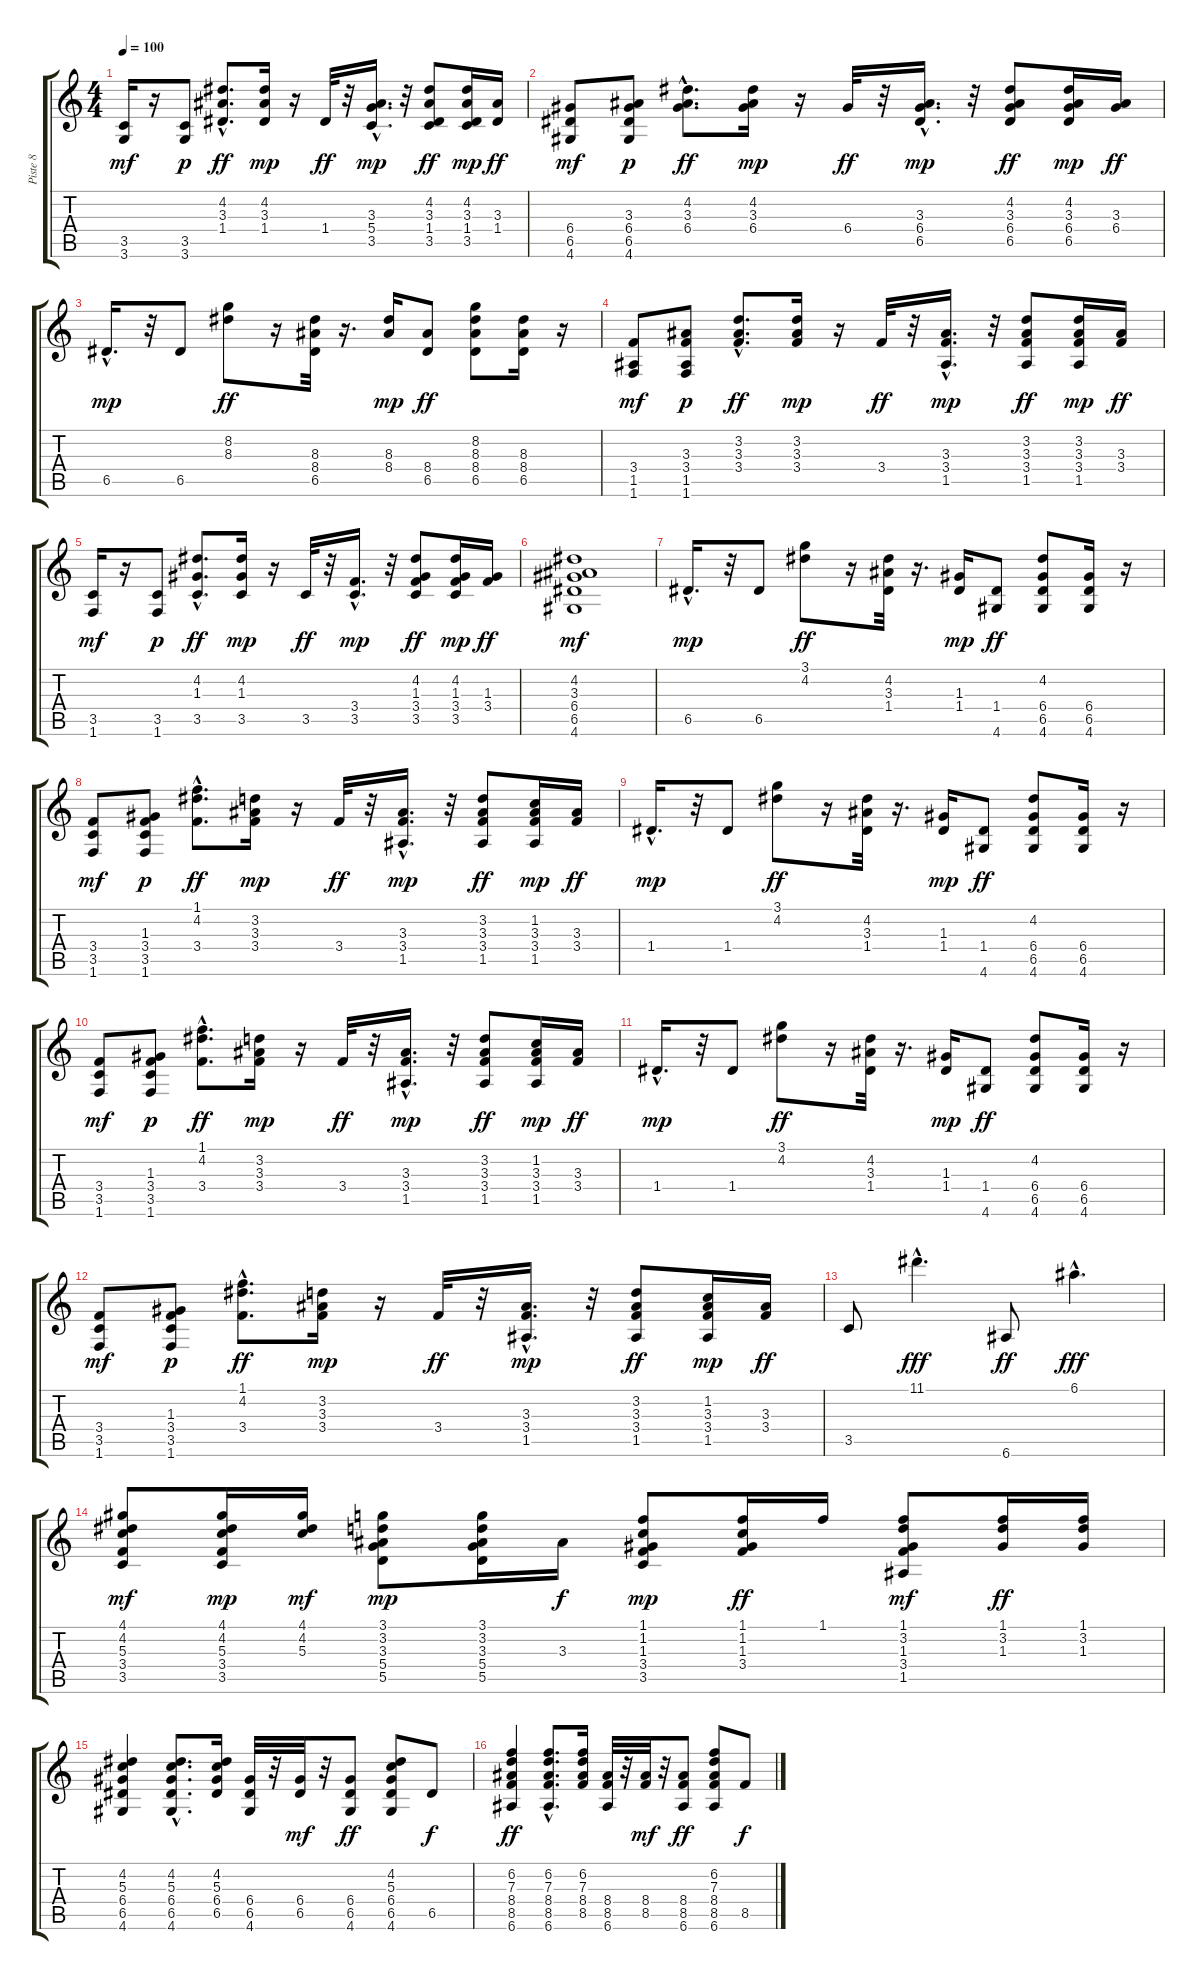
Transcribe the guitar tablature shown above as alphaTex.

\track ("Piste 8" "Piste 8") {instrument acousticguitarsteel}
\staff {score tabs}
\tuning (E4 B3 G3 D3 A2 E2) {hide}
\ts (4 4)
\tempo 100
\clef g2
\ks c
(3.5 3.6).16{dy mf} r.16 (3.5 3.6).8{dy p} (4.2{hac} 3.3{hac} 1.4{hac}).8{d dy ff} (4.2 3.3 1.4).16{dy mp} r.16 1.4.32{dy ff} r.32 (3.3{hac} 5.4{hac} 3.5{hac}).16{d dy mp} r.32 (4.2 3.3 1.4 3.5).8{dy ff} (4.2 3.3 1.4 3.5).16{dy mp} (3.3 1.4).16{dy ff} |
(6.4 6.5 4.6).8{dy mf} (3.3 6.4 6.5 4.6).8{dy p} (4.2{hac} 3.3{hac} 6.4{hac}).8{d dy ff} (4.2 3.3 6.4).16{dy mp} r.16 6.4.32{dy ff} r.32 (3.3{hac} 6.4{hac} 6.5{hac}).16{d dy mp} r.32 (4.2 3.3 6.4 6.5).8{dy ff} (4.2 3.3 6.4 6.5).16{dy mp} (3.3 6.4).16{dy ff} |
6.5{hac}.16{d dy mp} r.32 6.5.8 (8.2 8.3).8{dy ff} r.16 (8.3 8.4 6.5).32 r.16{d} (8.3 8.4).16{dy mp} (8.4 6.5).8{dy ff} (8.2 8.3 8.4 6.5).8 (8.3 8.4 6.5).16 r.16 |
(3.4 1.5 1.6).8{dy mf} (3.3 3.4 1.5 1.6).8{dy p} (3.2{hac} 3.3{hac} 3.4{hac}).8{d dy ff} (3.2 3.3 3.4).16{dy mp} r.16 3.4.32{dy ff} r.32 (3.3{hac} 3.4{hac} 1.5{hac}).16{d dy mp} r.32 (3.2 3.3 3.4 1.5).8{dy ff} (3.2 3.3 3.4 1.5).16{dy mp} (3.3 3.4).16{dy ff} |
(3.5 1.6).16{dy mf} r.16 (3.5 1.6).8{dy p} (4.2{hac} 1.3{hac} 3.5{hac}).8{d dy ff} (4.2 1.3 3.5).16{dy mp} r.16 3.5.32{dy ff} r.32 (3.4{hac} 3.5{hac}).16{d dy mp} r.32 (4.2 1.3 3.4 3.5).8{dy ff} (4.2 1.3 3.4 3.5).16{dy mp} (1.3 3.4).16{dy ff} |
(4.2 3.3 6.4 6.5 4.6).1{dy mf} |
6.5{hac}.16{d dy mp} r.32 6.5.8 (3.1 4.2).8{dy ff} r.16 (4.2 3.3 1.4).32 r.16{d} (1.3 1.4).16{dy mp} (1.4 4.6).8{dy ff} (4.2 6.4 6.5 4.6).8 (6.4 6.5 4.6).16 r.16 |
(3.4 3.5 1.6).8{dy mf} (1.3 3.4 3.5 1.6).8{dy p} (1.1{hac} 4.2{hac} 3.4{hac}).8{d dy ff} (3.2 3.3 3.4).16{dy mp} r.16 3.4.32{dy ff} r.32 (3.3{hac} 3.4{hac} 1.5{hac}).16{d dy mp} r.32 (3.2 3.3 3.4 1.5).8{dy ff} (1.2 3.3 3.4 1.5).16{dy mp} (3.3 3.4).16{dy ff} |
1.4{hac}.16{d dy mp} r.32 1.4.8 (3.1 4.2).8{dy ff} r.16 (4.2 3.3 1.4).32 r.16{d} (1.3 1.4).16{dy mp} (1.4 4.6).8{dy ff} (4.2 6.4 6.5 4.6).8 (6.4 6.5 4.6).16 r.16 |
(3.4 3.5 1.6).8{dy mf} (1.3 3.4 3.5 1.6).8{dy p} (1.1{hac} 4.2{hac} 3.4{hac}).8{d dy ff} (3.2 3.3 3.4).16{dy mp} r.16 3.4.32{dy ff} r.32 (3.3{hac} 3.4{hac} 1.5{hac}).16{d dy mp} r.32 (3.2 3.3 3.4 1.5).8{dy ff} (1.2 3.3 3.4 1.5).16{dy mp} (3.3 3.4).16{dy ff} |
1.4{hac}.16{d dy mp} r.32 1.4.8 (3.1 4.2).8{dy ff} r.16 (4.2 3.3 1.4).32 r.16{d} (1.3 1.4).16{dy mp} (1.4 4.6).8{dy ff} (4.2 6.4 6.5 4.6).8 (6.4 6.5 4.6).16 r.16 |
(3.4 3.5 1.6).8{dy mf} (1.3 3.4 3.5 1.6).8{dy p} (1.1{hac} 4.2{hac} 3.4{hac}).8{d dy ff} (3.2 3.3 3.4).16{dy mp} r.16 3.4.32{dy ff} r.32 (3.3{hac} 3.4{hac} 1.5{hac}).16{d dy mp} r.32 (3.2 3.3 3.4 1.5).8{dy ff} (1.2 3.3 3.4 1.5).16{dy mp} (3.3 3.4).16{dy ff} |
3.5.8 11.1{hac}.4{d dy fff} 6.6.8{dy ff} 6.1{hac}.4{d dy fff} |
(4.1 4.2 5.3 3.4 3.5).8{dy mf} (4.1 4.2 5.3 3.4 3.5).16{dy mp} (4.1 4.2 5.3).16{dy mf} (3.1 3.2 3.3 5.4 5.5).8{dy mp} (3.1 3.2 3.3 5.4 5.5).16 3.3.16{dy f} (1.1 1.2 1.3 3.4 3.5).8{dy mp} (1.1 1.2 1.3 3.4).16{dy ff} 1.1.16 (1.1 3.2 1.3 3.4 1.5).8{dy mf} (1.1 3.2 1.3).16{dy ff} (1.1 3.2 1.3).16 |
(4.2 5.3 6.4 6.5 4.6).4 (4.2{hac} 5.3{hac} 6.4{hac} 6.5{hac} 4.6{hac}).8{d} (4.2 5.3 6.4 6.5).16 (6.4 6.5 4.6).32 r.32 (6.4 6.5).32{dy mf} r.32 (6.4 6.5 4.6).8{dy ff} (4.2 5.3 6.4 6.5 4.6).8 6.5.8{dy f} |
(6.2 7.3 8.4 8.5 6.6).4{dy ff} (6.2{hac} 7.3{hac} 8.4{hac} 8.5{hac} 6.6{hac}).8{d} (6.2 7.3 8.4 8.5).16 (8.4 8.5 6.6).32 r.32 (8.4 8.5).32{dy mf} r.32 (8.4 8.5 6.6).8{dy ff} (6.2 7.3 8.4 8.5 6.6).8 8.5.8{dy f}
